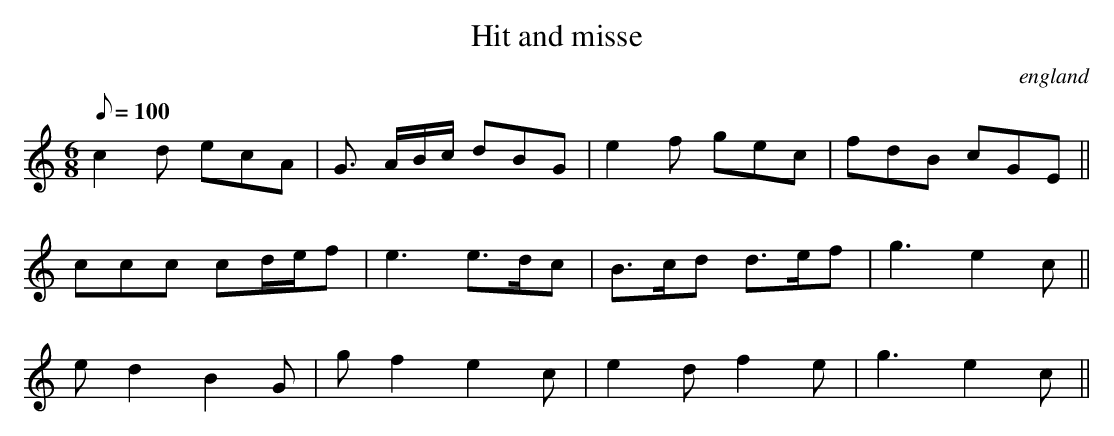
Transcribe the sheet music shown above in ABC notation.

X:1
T:Hit and misse
O:england
M:6/8
L:1/8
Q:100
K:C
c2d ecA|G> AB/2c/2 dBG|e2f gec|fdB cGE||
ccc cd/2e/2f|e3 e>dc|B>cd d>ef|g3 e2c||
ed2 B2G|gf2 e2c|e2d f2e|g3 e2c||
